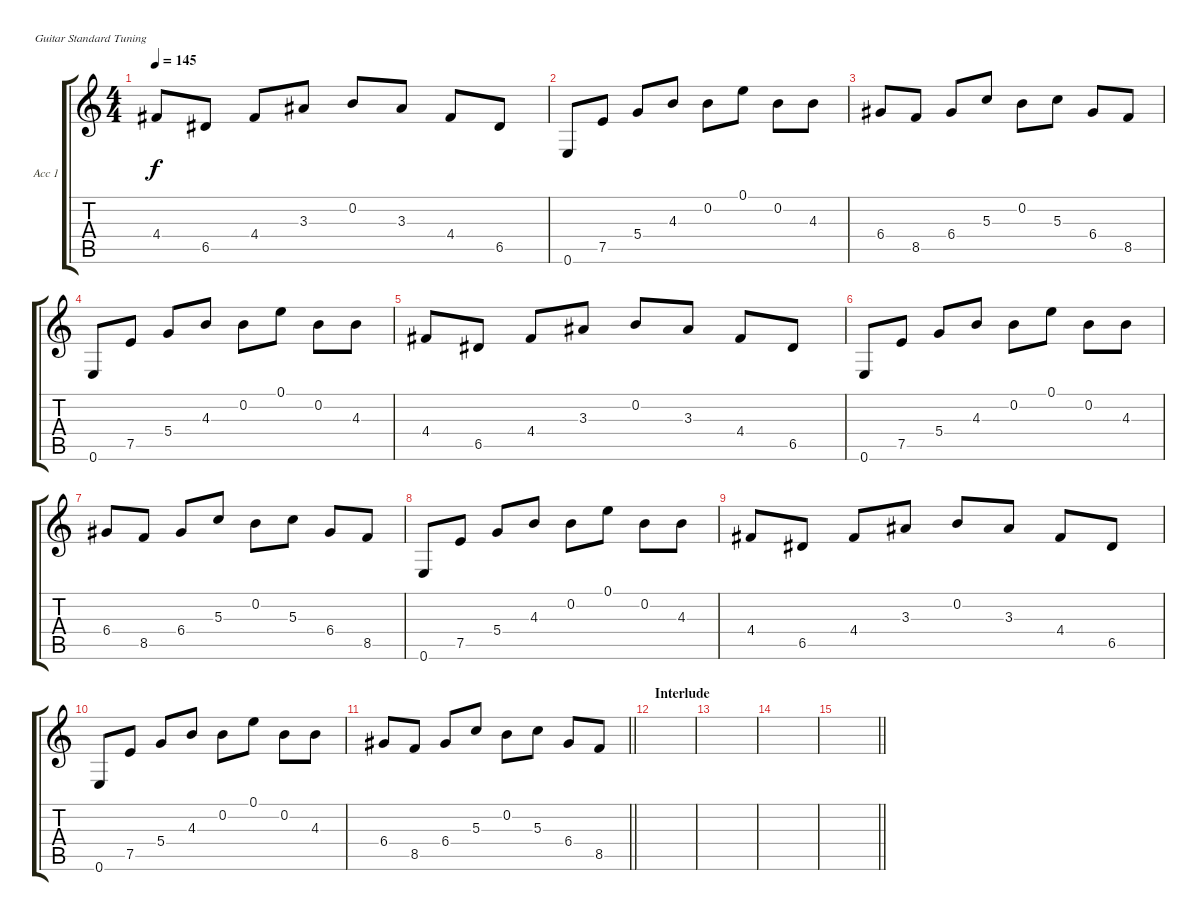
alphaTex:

\defaultSystemsLayout 4
\bracketExtendMode groupsimilarinstruments
\firstSystemTrackNameOrientation horizontal
\otherSystemsTrackNameOrientation horizontal
\track ("Guitar Acoustic 1" "Acc 1") {instrument acousticguitarsteel}
\staff {score tabs}
\tuning (E4 B3 G3 D3 A2 E2)
\ts (4 4)
\tempo 145
\clef g2
\ks c
4.4.8{dy f} 6.5.8 4.4.8 3.3.8 0.2.8 3.3.8 4.4.8 6.5.8 |
0.6.8 7.5.8 5.4.8 4.3.8 0.2.8 0.1.8 0.2.8 4.3.8 |
6.4.8 8.5.8 6.4.8 5.3.8 0.2.8 5.3.8 6.4.8 8.5.8 |
0.6.8 7.5.8 5.4.8 4.3.8 0.2.8 0.1.8 0.2.8 4.3.8 |
4.4.8 6.5.8 4.4.8 3.3.8 0.2.8 3.3.8 4.4.8 6.5.8 |
0.6.8 7.5.8 5.4.8 4.3.8 0.2.8 0.1.8 0.2.8 4.3.8 |
6.4.8 8.5.8 6.4.8 5.3.8 0.2.8 5.3.8 6.4.8 8.5.8 |
0.6.8 7.5.8 5.4.8 4.3.8 0.2.8 0.1.8 0.2.8 4.3.8 |
4.4.8 6.5.8 4.4.8 3.3.8 0.2.8 3.3.8 4.4.8 6.5.8 |
0.6.8 7.5.8 5.4.8 4.3.8 0.2.8 0.1.8 0.2.8 4.3.8 |
\barLineRight lightlight
6.4.8 8.5.8 6.4.8 5.3.8 0.2.8 5.3.8 6.4.8 8.5.8 |
\section ("" "Interlude")
|
|
|
\barLineRight lightlight
